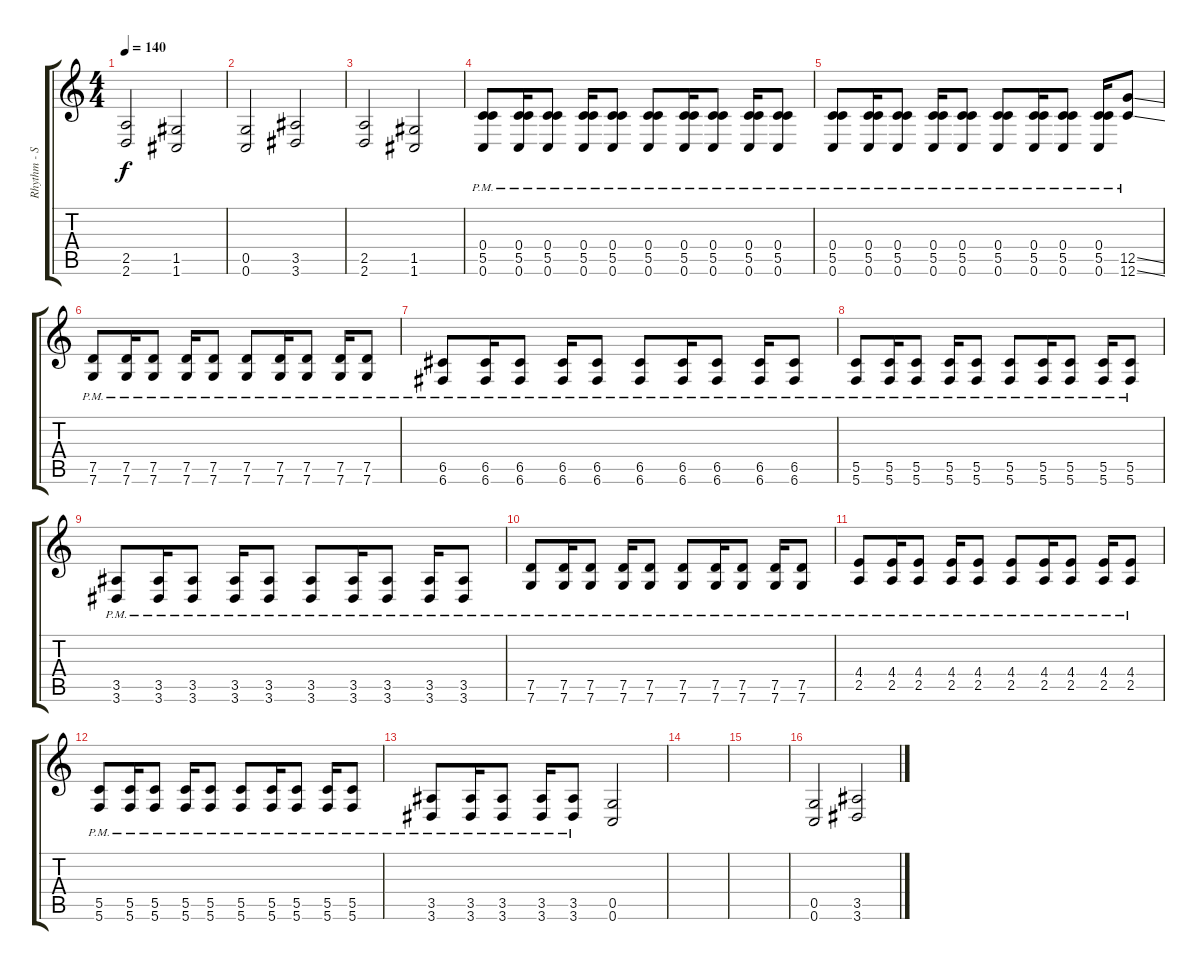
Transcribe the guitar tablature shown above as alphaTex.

\track ("Rhythm - Schecter Damien Elite-6" "Rhythm - S") {instrument distortionguitar}
\staff {score tabs}
\tuning (D4 A3 F3 C3 G2 C2) {hide}
\ts (4 4)
\tempo 140
\clef g2
\ks c
(2.5 2.6).2{dy f} (1.5 1.6).2 |
(0.5 0.6).2 (3.5 3.6).2 |
(2.5 2.6).2 (1.5 1.6).2 |
(0.4{pm} 5.5{pm} 0.6{pm}).8 (0.4{pm} 5.5{pm} 0.6{pm}).16 (0.4{pm} 5.5{pm} 0.6{pm}).8 (0.4{pm} 5.5{pm} 0.6{pm}).16 (0.4{pm} 5.5{pm} 0.6{pm}).8 (0.4{pm} 5.5{pm} 0.6{pm}).8 (0.4{pm} 5.5{pm} 0.6{pm}).16 (0.4{pm} 5.5{pm} 0.6{pm}).8 (0.4{pm} 5.5{pm} 0.6{pm}).16 (0.4{pm} 5.5{pm} 0.6{pm}).8 |
(0.4{pm} 5.5{pm} 0.6{pm}).8 (0.4{pm} 5.5{pm} 0.6{pm}).16 (0.4{pm} 5.5{pm} 0.6{pm}).8 (0.4{pm} 5.5{pm} 0.6{pm}).16 (0.4{pm} 5.5{pm} 0.6{pm}).8 (0.4{pm} 5.5{pm} 0.6{pm}).8 (0.4{pm} 5.5{pm} 0.6{pm}).16 (0.4{pm} 5.5{pm} 0.6{pm}).8 (0.4{pm} 5.5{pm} 0.6{pm}).16 (12.5{ss pm} 12.6{ss pm}).8 |
(7.5{pm} 7.6{pm}).8 (7.5{pm} 7.6{pm}).16 (7.5{pm} 7.6{pm}).8 (7.5{pm} 7.6{pm}).16 (7.5{pm} 7.6{pm}).8 (7.5{pm} 7.6{pm}).8 (7.5{pm} 7.6{pm}).16 (7.5{pm} 7.6{pm}).8 (7.5{pm} 7.6{pm}).16 (7.5{pm} 7.6{pm}).8 |
(6.5{pm} 6.6{pm}).8 (6.5{pm} 6.6{pm}).16 (6.5{pm} 6.6{pm}).8 (6.5{pm} 6.6{pm}).16 (6.5{pm} 6.6{pm}).8 (6.5{pm} 6.6{pm}).8 (6.5{pm} 6.6{pm}).16 (6.5{pm} 6.6{pm}).8 (6.5{pm} 6.6{pm}).16 (6.5{pm} 6.6{pm}).8 |
(5.5{pm} 5.6{pm}).8 (5.5{pm} 5.6{pm}).16 (5.5{pm} 5.6{pm}).8 (5.5{pm} 5.6{pm}).16 (5.5{pm} 5.6{pm}).8 (5.5{pm} 5.6{pm}).8 (5.5{pm} 5.6{pm}).16 (5.5{pm} 5.6{pm}).8 (5.5{pm} 5.6{pm}).16 (5.5{pm} 5.6{pm}).8 |
(3.5{pm} 3.6{pm}).8 (3.5{pm} 3.6{pm}).16 (3.5{pm} 3.6{pm}).8 (3.5{pm} 3.6{pm}).16 (3.5{pm} 3.6{pm}).8 (3.5{pm} 3.6{pm}).8 (3.5{pm} 3.6{pm}).16 (3.5{pm} 3.6{pm}).8 (3.5{pm} 3.6{pm}).16 (3.5{pm} 3.6{pm}).8 |
(7.5{pm} 7.6{pm}).8 (7.5{pm} 7.6{pm}).16 (7.5{pm} 7.6{pm}).8 (7.5{pm} 7.6{pm}).16 (7.5{pm} 7.6{pm}).8 (7.5{pm} 7.6{pm}).8 (7.5{pm} 7.6{pm}).16 (7.5{pm} 7.6{pm}).8 (7.5{pm} 7.6{pm}).16 (7.5{pm} 7.6{pm}).8 |
(4.4{pm} 2.5{pm}).8 (4.4{pm} 2.5{pm}).16 (4.4{pm} 2.5{pm}).8 (4.4{pm} 2.5{pm}).16 (4.4{pm} 2.5{pm}).8 (4.4{pm} 2.5{pm}).8 (4.4{pm} 2.5{pm}).16 (4.4{pm} 2.5{pm}).8 (4.4{pm} 2.5{pm}).16 (4.4{pm} 2.5{pm}).8 |
(5.5{pm} 5.6{pm}).8 (5.5{pm} 5.6{pm}).16 (5.5{pm} 5.6{pm}).8 (5.5{pm} 5.6{pm}).16 (5.5{pm} 5.6{pm}).8 (5.5{pm} 5.6{pm}).8 (5.5{pm} 5.6{pm}).16 (5.5{pm} 5.6{pm}).8 (5.5{pm} 5.6{pm}).16 (5.5{pm} 5.6{pm}).8 |
(3.5{pm} 3.6{pm}).8 (3.5{pm} 3.6{pm}).16 (3.5{pm} 3.6{pm}).8 (3.5{pm} 3.6{pm}).16 (3.5{pm} 3.6{pm}).8 (0.5 0.6).2 |
|
|
(0.5 0.6).2 (3.5 3.6).2
